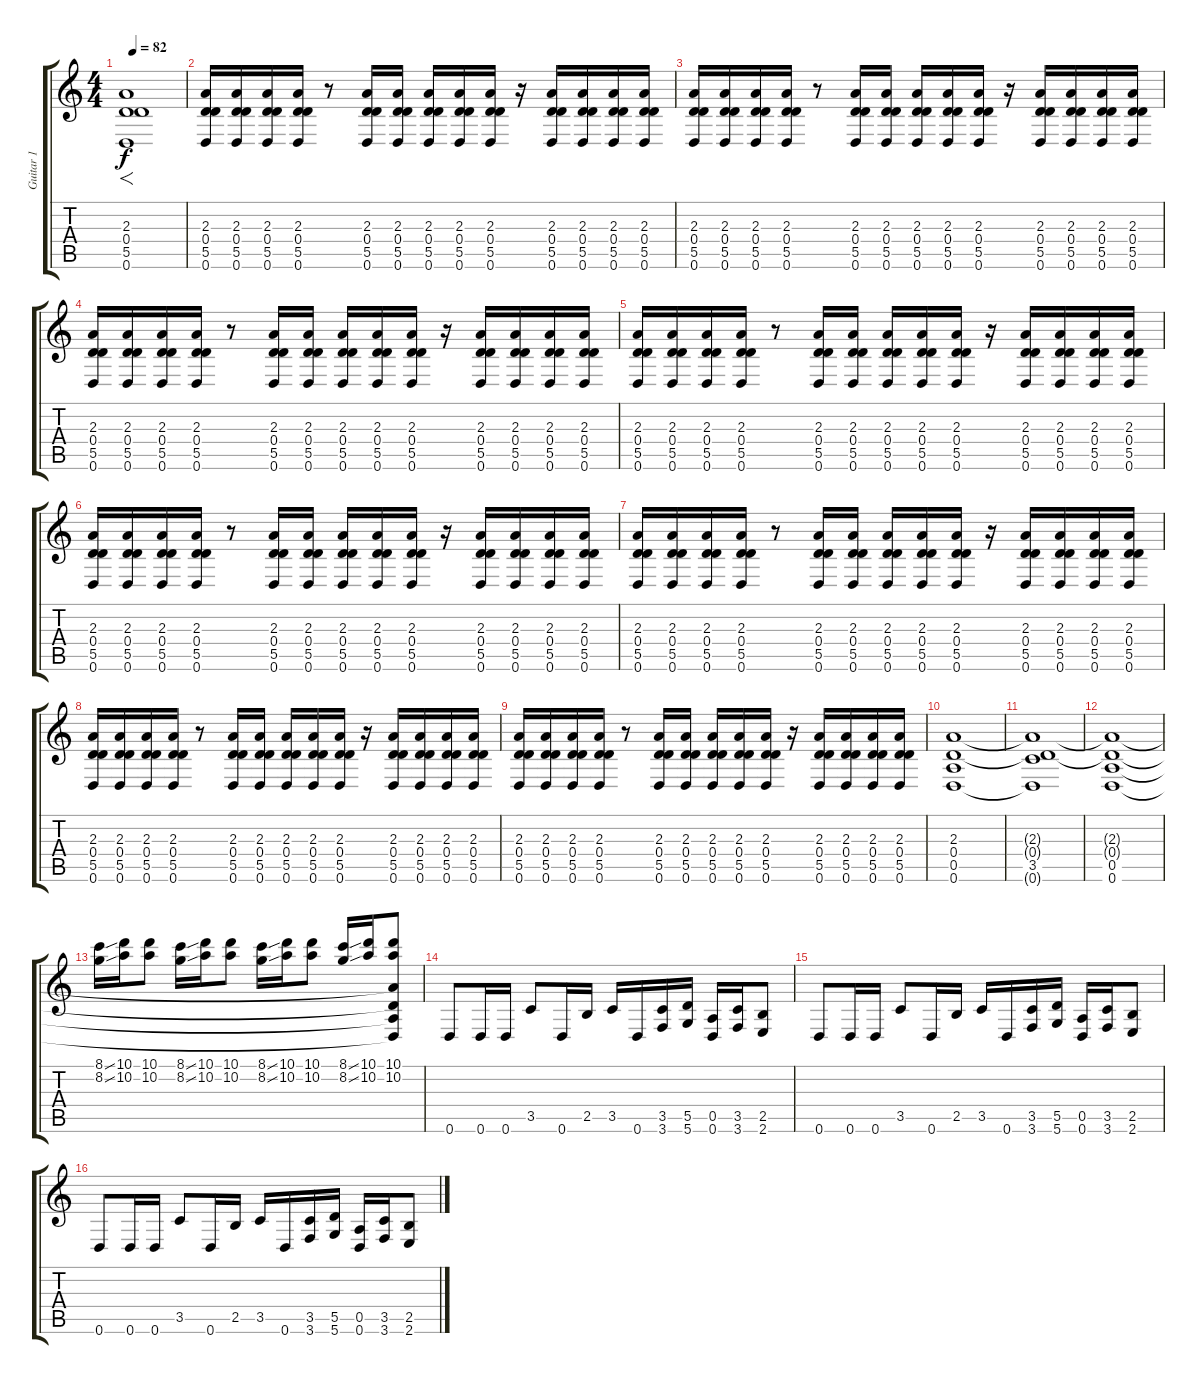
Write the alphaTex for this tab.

\track ("Guitar 1" "Guitar 1") {instrument overdrivenguitar}
\staff {score tabs}
\tuning (E4 B3 G3 D3 A2 D2) {hide}
\ts (4 4)
\tempo 82
\clef g2
\ks c
(2.3 0.4 5.5 0.6).1{f dy f instrument overdrivenguitar} |
(2.3 0.4 5.5 0.6).16 (2.3 0.4 5.5 0.6).16 (2.3 0.4 5.5 0.6).16 (2.3 0.4 5.5 0.6).16 r.8 (2.3 0.4 5.5 0.6).16 (2.3 0.4 5.5 0.6).16 (2.3 0.4 5.5 0.6).16 (2.3 0.4 5.5 0.6).16 (2.3 0.4 5.5 0.6).16 r.16 (2.3 0.4 5.5 0.6).16 (2.3 0.4 5.5 0.6).16 (2.3 0.4 5.5 0.6).16 (2.3 0.4 5.5 0.6).16 |
(2.3 0.4 5.5 0.6).16 (2.3 0.4 5.5 0.6).16 (2.3 0.4 5.5 0.6).16 (2.3 0.4 5.5 0.6).16 r.8 (2.3 0.4 5.5 0.6).16 (2.3 0.4 5.5 0.6).16 (2.3 0.4 5.5 0.6).16 (2.3 0.4 5.5 0.6).16 (2.3 0.4 5.5 0.6).16 r.16 (2.3 0.4 5.5 0.6).16 (2.3 0.4 5.5 0.6).16 (2.3 0.4 5.5 0.6).16 (2.3 0.4 5.5 0.6).16 |
(2.3 0.4 5.5 0.6).16 (2.3 0.4 5.5 0.6).16 (2.3 0.4 5.5 0.6).16 (2.3 0.4 5.5 0.6).16 r.8 (2.3 0.4 5.5 0.6).16 (2.3 0.4 5.5 0.6).16 (2.3 0.4 5.5 0.6).16 (2.3 0.4 5.5 0.6).16 (2.3 0.4 5.5 0.6).16 r.16 (2.3 0.4 5.5 0.6).16 (2.3 0.4 5.5 0.6).16 (2.3 0.4 5.5 0.6).16 (2.3 0.4 5.5 0.6).16 |
(2.3 0.4 5.5 0.6).16 (2.3 0.4 5.5 0.6).16 (2.3 0.4 5.5 0.6).16 (2.3 0.4 5.5 0.6).16 r.8 (2.3 0.4 5.5 0.6).16 (2.3 0.4 5.5 0.6).16 (2.3 0.4 5.5 0.6).16 (2.3 0.4 5.5 0.6).16 (2.3 0.4 5.5 0.6).16 r.16 (2.3 0.4 5.5 0.6).16 (2.3 0.4 5.5 0.6).16 (2.3 0.4 5.5 0.6).16 (2.3 0.4 5.5 0.6).16 |
(2.3 0.4 5.5 0.6).16 (2.3 0.4 5.5 0.6).16 (2.3 0.4 5.5 0.6).16 (2.3 0.4 5.5 0.6).16 r.8 (2.3 0.4 5.5 0.6).16 (2.3 0.4 5.5 0.6).16 (2.3 0.4 5.5 0.6).16 (2.3 0.4 5.5 0.6).16 (2.3 0.4 5.5 0.6).16 r.16 (2.3 0.4 5.5 0.6).16 (2.3 0.4 5.5 0.6).16 (2.3 0.4 5.5 0.6).16 (2.3 0.4 5.5 0.6).16 |
(2.3 0.4 5.5 0.6).16 (2.3 0.4 5.5 0.6).16 (2.3 0.4 5.5 0.6).16 (2.3 0.4 5.5 0.6).16 r.8 (2.3 0.4 5.5 0.6).16 (2.3 0.4 5.5 0.6).16 (2.3 0.4 5.5 0.6).16 (2.3 0.4 5.5 0.6).16 (2.3 0.4 5.5 0.6).16 r.16 (2.3 0.4 5.5 0.6).16 (2.3 0.4 5.5 0.6).16 (2.3 0.4 5.5 0.6).16 (2.3 0.4 5.5 0.6).16 |
(2.3 0.4 5.5 0.6).16 (2.3 0.4 5.5 0.6).16 (2.3 0.4 5.5 0.6).16 (2.3 0.4 5.5 0.6).16 r.8 (2.3 0.4 5.5 0.6).16 (2.3 0.4 5.5 0.6).16 (2.3 0.4 5.5 0.6).16 (2.3 0.4 5.5 0.6).16 (2.3 0.4 5.5 0.6).16 r.16 (2.3 0.4 5.5 0.6).16 (2.3 0.4 5.5 0.6).16 (2.3 0.4 5.5 0.6).16 (2.3 0.4 5.5 0.6).16 |
(2.3 0.4 5.5 0.6).16 (2.3 0.4 5.5 0.6).16 (2.3 0.4 5.5 0.6).16 (2.3 0.4 5.5 0.6).16 r.8 (2.3 0.4 5.5 0.6).16 (2.3 0.4 5.5 0.6).16 (2.3 0.4 5.5 0.6).16 (2.3 0.4 5.5 0.6).16 (2.3 0.4 5.5 0.6).16 r.16 (2.3 0.4 5.5 0.6).16 (2.3 0.4 5.5 0.6).16 (2.3 0.4 5.5 0.6).16 (2.3 0.4 5.5 0.6).16 |
(2.3 0.4 0.5 0.6).1 |
(2.3{t} 0.4{t} 3.5 0.6{t}).1 |
(2.3{t} 0.4{t} 0.5 0.6).1 |
(8.1{ss} 8.2{ss}).16 (10.1 10.2).16 (10.1 10.2).8 (8.1{ss} 8.2{ss}).16 (10.1 10.2).16 (10.1 10.2).8 (8.1{ss} 8.2{ss}).16 (10.1 10.2).16 (10.1 10.2).8 (8.1{ss} 8.2{ss}).16 (10.1 10.2).16 (10.1 10.2 2.3{t} 0.4{t} 0.5{t} 0.6{t}).8 |
0.6.8 0.6.16 0.6.16 3.5.8 0.6.16 2.5.16 3.5.16 0.6.16 (3.5 3.6).16 (5.5 5.6).16 (0.5 0.6).16 (3.5 3.6).16 (2.5 2.6).8 |
0.6.8 0.6.16 0.6.16 3.5.8 0.6.16 2.5.16 3.5.16 0.6.16 (3.5 3.6).16 (5.5 5.6).16 (0.5 0.6).16 (3.5 3.6).16 (2.5 2.6).8 |
0.6.8 0.6.16 0.6.16 3.5.8 0.6.16 2.5.16 3.5.16 0.6.16 (3.5 3.6).16 (5.5 5.6).16 (0.5 0.6).16 (3.5 3.6).16 (2.5 2.6).8
